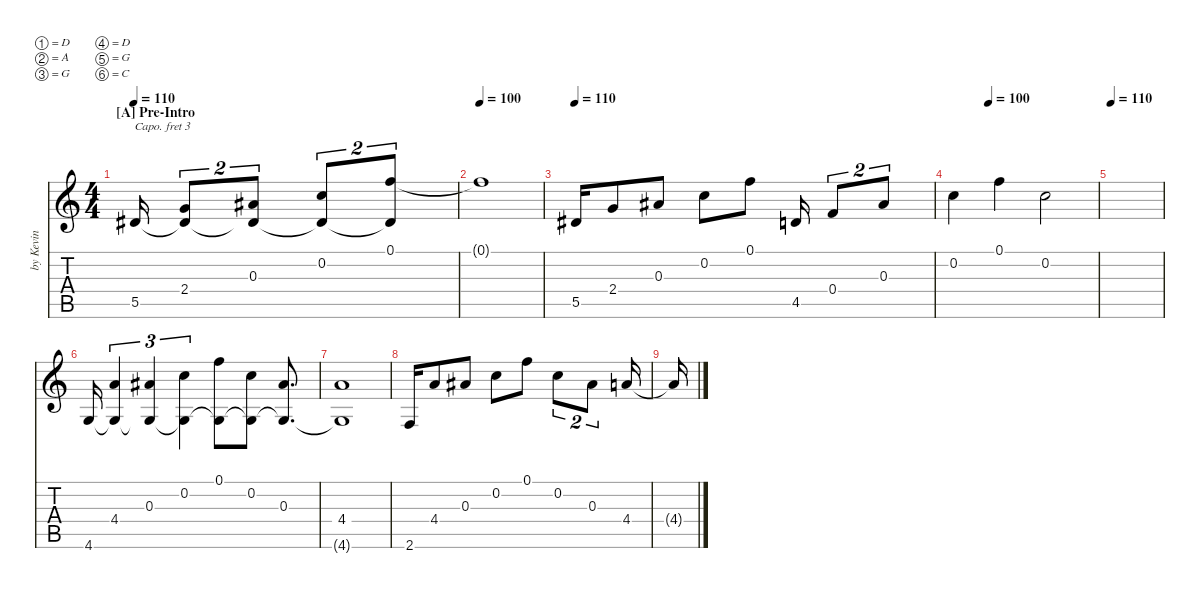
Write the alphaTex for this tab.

\defaultSystemsLayout 4
\hideDynamics
\bracketExtendMode nobrackets
\track ("Steel Guitar" "by Kevin") {defaultSystemsLayout 4 instrument acousticguitarsteel}
\staff {score tabs}
\capo 3
\tuning (D4 A3 G3 D3 G2 C2)
\ts (4 4)
\section ("A" "Pre-Intro")
\ac
\tempo 110
\clef g2
\ks c
5.5{acc #}.16{dy mf instrument acousticguitarsteel beam Up} (2.4 5.5{t acc #}).8{tu (2 3) beam Up} (0.3{acc #} 5.5{t acc #}).8{tu (2 3) beam Up} (0.2 5.5{t acc #}).8{tu (2 3) beam Up} (0.1 5.5{t acc #}).8{tu (2 3) beam Up} |
\tempo 100
0.1{t}.1{beam Down} |
\tempo 110
5.5{acc #}.16{beam Up} 2.4.8{beam Up} 0.3{acc #}.8{beam Up} 0.2.8{beam Down} 0.1.8{beam Down} 4.5.16{beam Up} 0.4.8{tu (2 3) beam Up} 0.3{acc #}.8{tu (2 3) beam Up} |
\tempo (100 0.25)
0.2.4{beam Down} 0.1.4{beam Down} 0.2.2{beam Down} |
\tempo 110
|
4.6.16{beam Up} (4.4 4.6{t}).4{tu (3 2) beam Up} (0.3{acc #} 4.6{t}).4{tu (3 2) beam Up} (0.2 4.6{t}).4{tu (3 2) beam Down} (0.1 4.6{t}).8{beam Down} (0.2 4.6{t}).8{beam Down} (0.3{acc #} 4.6{t}).8{d beam Up} |
(4.4 4.6{t}).1{beam Up} |
2.6.16{beam Up} 4.4.8{beam Up} 0.3{acc #}.8{beam Up} 0.2.8{beam Down} 0.1.8{beam Down} 0.2.8{tu (2 3) beam Down} 0.3{acc #}.8{tu (2 3) beam Down} 4.4.16{beam Up} |
4.4{t}.16{beam Up}
